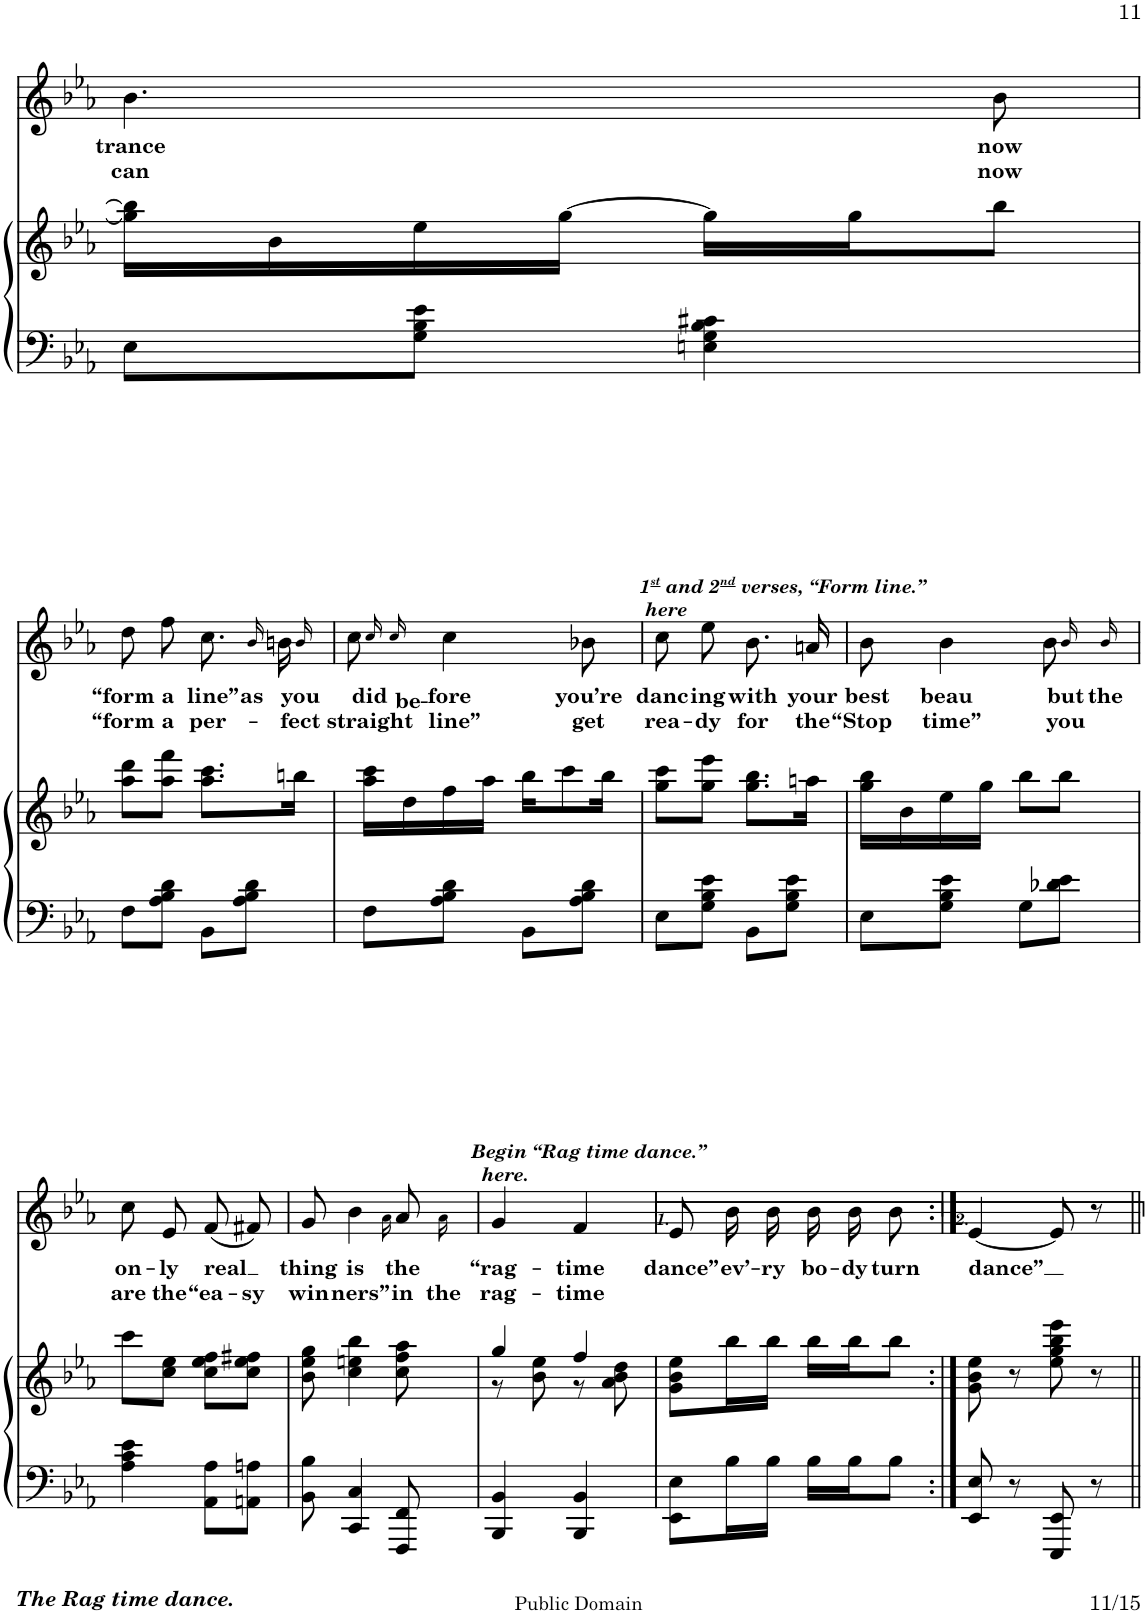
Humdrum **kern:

**kern	**kern	**kern	**text	**text
*part2	*part2	*part1	*part1	*part1
*staff3	*staff2	*staff1	*staff1	*staff1
*I"PIANO.	*	*I"VOICE.	*	*
*I'Pno	*	*	*	*
!!LO:PB:g=z
*clefF4	*clefG2	*clefG2	*	*
*k[b-e-a-]	*k[b-e-a-]	*k[b-e-a-]	*	*
*M2/4	*M2/4	*M2/4	*	*
=83	=83	=83	=83	=83
!	!	!	!LO:LY:b	!LO:LY:b
8E-\L	16gg\] 16bb-\]LL	4.b-\	trance	can
.	16b-\	.	.	.
8G\ 8B-\ 8e-\J	16ee-\	.	.	.
.	[16gg\JJ	.	.	.
4En\ 4G\ 4B-\ 4c#X\	16gg\LL]	.	.	.
.	16gg\J	.	.	.
!	!	!	!LO:LY:b	!LO:LY:b
.	8bb-\J	8b-\	now	now
!!LO:LB:g=z
=84	=84	=84	=84	=84
!	!	!	!LO:LY:b	!LO:LY:b
*	*	*^	*	*
8F\L	8aa-\ 8ddd\L	8dd\L	4.ryy	“form	“form
!	!	!	!	!LO:LY:b	!LO:LY:b
8A-\ 8B-\ 8d\J	8aa-\ 8fff\J	8ff\J	.	a	a
!	!	!	!	!LO:LY:b	!LO:LY:b
8BB-\L	8.aa-\ 8.ccc\L	8.cc\L	.	line”	per-
!	!	!	!	!LO:LY:b	!
8A-\ 8B-\ 8d\J	.	.	16b-!/LL	as	.
!	!	!	!	!	!LO:LY:b
!	!	!	!	!LO:LY:b	!
.	16bbn\Jk	16bn\Jk	16b!/JJ	you	-fect
=85	=85	=85	=85	=85	=85
!	!	!	!	!LO:LY:b	!LO:LY:b
8F\L	16aa-\ 16ccc\LL	8cc\	16cc!/LL	did	straight
!	!	!	!	!LO:LY:b	!
.	16dd\	.	16cc!/JJ	be-	.
!	!	!	!	!	!LO:LY:b
!	!	!	!	!LO:LY:b	!
8A-\ 8B-\ 8d\J	16ff\	4cc\	4cc	-fore	line”
.	16aa-\JJ	.	.	.	.
8BB-\L	16bb-\KL	.	.	.	.
.	8ccc\	.	.	.	.
!	!	!	!	!LO:LY:b	!LO:LY:b
8A-\ 8B-\ 8d\J	.	8b-X\	8ryy	you’re	get
.	16bb-\Jk	.	.	.	.
*	*	*v	*v	*	*
=86	=86	=86	=86	=86
!	!	!LO:TX:a:Bi:t=1	!	!
!	!	!LO:TX:a:t=st	!	!
!	!	!LO:TX:a:t=and 2	!	!
!	!	!LO:TX:a:t=nd	!	!
!	!	!LO:TX:a:t=verses, “Form line.”	!	!
!	!	!LO:TX:a:t=here	!	!
!	!	!	!LO:LY:b	!LO:LY:b
8E-\L	8gg\ 8ccc\L	8cc\L	danc-	rea-
!	!	!	!LO:LY:b	!LO:LY:b
8G\ 8B-\ 8e-\J	8gg\ 8eee-\J	8ee-\J	-ing	-dy
!	!	!	!LO:LY:b	!LO:LY:b
8BB-\L	8.gg\ 8.bb-\L	8.b-/L	with	for
8G\ 8B-\ 8e-\J	.	.	.	.
!	!	!	!LO:LY:b	!LO:LY:b
.	16aan\Jk	16an/Jk	your	the
=87	=87	=87	=87	=87
!	!	!	!LO:LY:b	!LO:LY:b
*	*	*^	*	*
8E-\L	16gg\ 16bb-\LL	8b-\	4ryy	best	“Stop
.	16b-\	.	.	.	.
!	!	!	!	!LO:LY:b	!LO:LY:b
8G\ 8B-\ 8e-\J	16ee-\	4b-\	.	beau	time”
.	16gg\JJ	.	.	.	.
8G\L	8bb-\L	.	8ryy	.	.
!	!	!	!	!	!LO:LY:b
!	!	!	!	!LO:LY:b	!
8d-X\ 8e-\J	8bb-\J	8b-\	16b-!/LL	-but	you
!	!	!	!	!LO:LY:b	!
.	.	.	16b-!/JJ	the	.
!!LO:LB:g=z
=88	=88	=88	=88	=88	=88
!	!	!	!	!LO:LY:b	!LO:LY:b
*	*	*v	*v	*	*
4A-\ 4c\ 4e-\	8ccc\L	8cc/L	on-	are
!	!	!	!LO:LY:b	!LO:LY:b
.	8cc\ 8ee-\J	8e-/J	-ly	the
!	!	!	!LO:LY:b	!LO:LY:b
8AA-\ 8A-\L	8cc\ 8ee-\ 8ff\L	(8f/L	real	“ea-
!	!	!	!	!LO:LY:b
8AAn\ 8An\J	8cc\ 8ee-\ 8ff#X\J	8f#X/J)	.	-sy
=89	=89	=89	=89	=89
!	!	!	!LO:LY:b	!LO:LY:b
*	*	*^	*	*
8BB-\ 8B-\	8b-\ 8ee-\ 8gg\	8g/	8ryy	thing	win-
!	!	!	!	!LO:LY:b	!LO:LY:b
4CC/ 4C/	4cc\ 4een\ 4bb-\	4b-\	4ryy	is	-ners”
!	!	!	!	!LO:LY:b	!
!	!	!	!	!	!LO:LY:b
8FFF/ 8FF/	8cc\ 8ff\ 8aa-\	8a-/	16a-!\LL	.	in
!	!	!	!	!	!LO:LY:b
.	.	.	16a-!\JJ	.	the
=90	=90	=90	=90	=90	=90
*	*^	*	*	*	*
!	!	!	!LO:TX:a:Bi:t=Begin “Rag time dance.”	!	!	!
!	!	!	!LO:TX:a:t=here.	!	!	!
!	!	!	!	!	!LO:LY:b	!LO:LY:b
*	*	*	*v	*v	*	*
4BBB-/ 4BB-/	4gg/	8r	4g/	“rag-	rag-
.	.	8b-\ 8ee-\	.	.	.
!	!	!	!	!LO:LY:b	!LO:LY:b
4BBB-/ 4BB-/	4ff/	8r	4f/	-time	-time
.	.	8a-\ 8b-\ 8dd\	.	.	.
=91	=91	=91	=91	=91	=91
!	!	!	!	!LO:LY:b	!
*	*v	*v	*	*	*
8EE-\ 8E-\L	8g\ 8b-\ 8ee-\L	8e-/L	dance”	.
!	!	!	!LO:LY:b	!
16B-\L	16bb-\L	16b-/L	ev’-	.
!	!	!	!LO:LY:b	!
16B-\JJ	16bb-\JJ	16b-/JJ	-ry	.
!	!	!	!LO:LY:b	!
16B-\LL	16bb-\LL	16b-\LL	bo-	.
!	!	!	!LO:LY:b	!
16B-\J	16bb-\J	16b-\J	-dy	.
!	!	!	!LO:LY:b	!
8B-\J	8bb-\J	8b-\J	turn	.
=92:|!	=92:|!	=92:|!	=92:|!	=92:|!
!	!	!	!LO:LY:b	!
8EE-/ 8E-/	8g\ 8b-\ 8ee-\	[4e-/	dance”	.
8r	8r	.	.	.
8EEE-/ 8EE-/	8ee-\ 8gg\ 8bb-\ 8eee-\	8e-/]	.	.
8r	8r	8r	.	.
=||	=||	=||	=||	=||
*-	*-	*-	*-	*-
